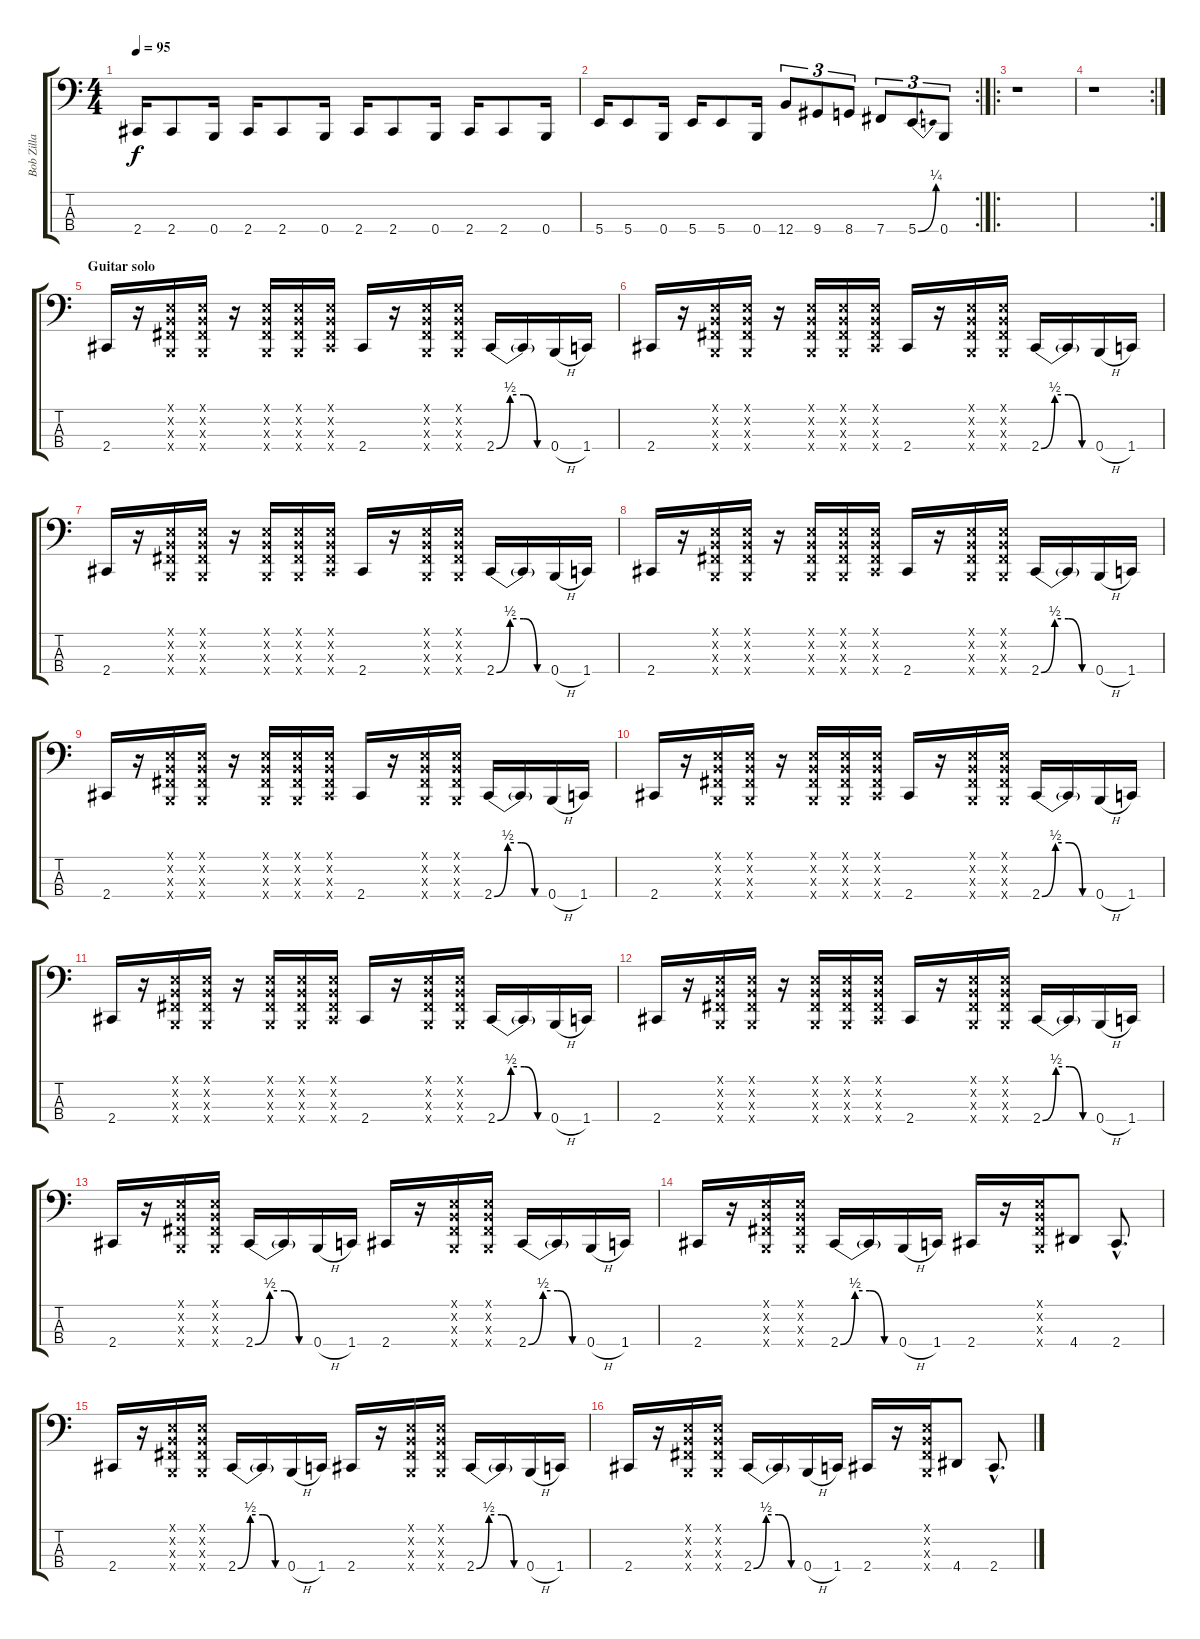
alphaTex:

\track ("Bob Zilla (Bass)" "Bob Zilla ") {instrument electricbasspick}
\staff {score tabs}
\tuning (E2 B1 Gb1 B0) {hide}
\ts (4 4)
\tempo 95
\clef f4
\ks c
2.4.16{dy f} 2.4.8 0.4.16 2.4.16 2.4.8 0.4.16 2.4.16 2.4.8 0.4.16 2.4.16 2.4.8 0.4.16 |
\rc 2
5.4.16 5.4.8 0.4.16 5.4.16 5.4.8 0.4.16 12.4.8{tu (3 2)} 9.4.8{tu (3 2)} 8.4.8{tu (3 2)} 7.4.8{tu (3 2)} 5.4{be (bend 0 0 60 1)}.8{tu (3 2)} 0.4.8{tu (3 2)} |
\ro
r.1 |
\rc 2
r.1 |
\section ("" "Guitar solo")
2.4.16 r.16 (0.1{x} 0.2{x} 0.3{x} 0.4{x}).16 (0.1{x} 0.2{x} 0.3{x} 0.4{x}).16 r.16 (0.1{x} 0.2{x} 0.3{x} 0.4{x}).16 (0.1{x} 0.2{x} 0.3{x} 0.4{x}).16 (0.1{x} 0.2{x} 0.3{x} 2.4{x}).16 2.4.16 r.16 (0.1{x} 0.2{x} 0.3{x} 0.4{x}).16 (0.1{x} 0.2{x} 0.3{x} 0.4{x}).16 2.4{be (custom 0 0 15 2 30 2 45 0 60 0)}.16 2.4{t}.16 0.4{h}.16 1.4.16 |
2.4.16 r.16 (0.1{x} 0.2{x} 0.3{x} 0.4{x}).16 (0.1{x} 0.2{x} 0.3{x} 0.4{x}).16 r.16 (0.1{x} 0.2{x} 0.3{x} 0.4{x}).16 (0.1{x} 0.2{x} 0.3{x} 0.4{x}).16 (0.1{x} 0.2{x} 0.3{x} 2.4{x}).16 2.4.16 r.16 (0.1{x} 0.2{x} 0.3{x} 0.4{x}).16 (0.1{x} 0.2{x} 0.3{x} 0.4{x}).16 2.4{be (custom 0 0 15 2 30 2 45 0 60 0)}.16 2.4{t}.16 0.4{h}.16 1.4.16 |
2.4.16 r.16 (0.1{x} 0.2{x} 0.3{x} 0.4{x}).16 (0.1{x} 0.2{x} 0.3{x} 0.4{x}).16 r.16 (0.1{x} 0.2{x} 0.3{x} 0.4{x}).16 (0.1{x} 0.2{x} 0.3{x} 0.4{x}).16 (0.1{x} 0.2{x} 0.3{x} 2.4{x}).16 2.4.16 r.16 (0.1{x} 0.2{x} 0.3{x} 0.4{x}).16 (0.1{x} 0.2{x} 0.3{x} 0.4{x}).16 2.4{be (custom 0 0 15 2 30 2 45 0 60 0)}.16 2.4{t}.16 0.4{h}.16 1.4.16 |
2.4.16 r.16 (0.1{x} 0.2{x} 0.3{x} 0.4{x}).16 (0.1{x} 0.2{x} 0.3{x} 0.4{x}).16 r.16 (0.1{x} 0.2{x} 0.3{x} 0.4{x}).16 (0.1{x} 0.2{x} 0.3{x} 0.4{x}).16 (0.1{x} 0.2{x} 0.3{x} 2.4{x}).16 2.4.16 r.16 (0.1{x} 0.2{x} 0.3{x} 0.4{x}).16 (0.1{x} 0.2{x} 0.3{x} 0.4{x}).16 2.4{be (custom 0 0 15 2 30 2 45 0 60 0)}.16 2.4{t}.16 0.4{h}.16 1.4.16 |
2.4.16 r.16 (0.1{x} 0.2{x} 0.3{x} 0.4{x}).16 (0.1{x} 0.2{x} 0.3{x} 0.4{x}).16 r.16 (0.1{x} 0.2{x} 0.3{x} 0.4{x}).16 (0.1{x} 0.2{x} 0.3{x} 0.4{x}).16 (0.1{x} 0.2{x} 0.3{x} 2.4{x}).16 2.4.16 r.16 (0.1{x} 0.2{x} 0.3{x} 0.4{x}).16 (0.1{x} 0.2{x} 0.3{x} 0.4{x}).16 2.4{be (custom 0 0 15 2 30 2 45 0 60 0)}.16 2.4{t}.16 0.4{h}.16 1.4.16 |
2.4.16 r.16 (0.1{x} 0.2{x} 0.3{x} 0.4{x}).16 (0.1{x} 0.2{x} 0.3{x} 0.4{x}).16 r.16 (0.1{x} 0.2{x} 0.3{x} 0.4{x}).16 (0.1{x} 0.2{x} 0.3{x} 0.4{x}).16 (0.1{x} 0.2{x} 0.3{x} 2.4{x}).16 2.4.16 r.16 (0.1{x} 0.2{x} 0.3{x} 0.4{x}).16 (0.1{x} 0.2{x} 0.3{x} 0.4{x}).16 2.4{be (custom 0 0 15 2 30 2 45 0 60 0)}.16 2.4{t}.16 0.4{h}.16 1.4.16 |
2.4.16 r.16 (0.1{x} 0.2{x} 0.3{x} 0.4{x}).16 (0.1{x} 0.2{x} 0.3{x} 0.4{x}).16 r.16 (0.1{x} 0.2{x} 0.3{x} 0.4{x}).16 (0.1{x} 0.2{x} 0.3{x} 0.4{x}).16 (0.1{x} 0.2{x} 0.3{x} 2.4{x}).16 2.4.16 r.16 (0.1{x} 0.2{x} 0.3{x} 0.4{x}).16 (0.1{x} 0.2{x} 0.3{x} 0.4{x}).16 2.4{be (custom 0 0 15 2 30 2 45 0 60 0)}.16 2.4{t}.16 0.4{h}.16 1.4.16 |
2.4.16 r.16 (0.1{x} 0.2{x} 0.3{x} 0.4{x}).16 (0.1{x} 0.2{x} 0.3{x} 0.4{x}).16 r.16 (0.1{x} 0.2{x} 0.3{x} 0.4{x}).16 (0.1{x} 0.2{x} 0.3{x} 0.4{x}).16 (0.1{x} 0.2{x} 0.3{x} 2.4{x}).16 2.4.16 r.16 (0.1{x} 0.2{x} 0.3{x} 0.4{x}).16 (0.1{x} 0.2{x} 0.3{x} 0.4{x}).16 2.4{be (custom 0 0 15 2 30 2 45 0 60 0)}.16 2.4{t}.16 0.4{h}.16 1.4.16 |
2.4.16 r.16 (0.1{x} 0.2{x} 0.3{x} 0.4{x}).16 (0.1{x} 0.2{x} 0.3{x} 0.4{x}).16 2.4{be (custom 0 0 15 2 30 2 45 0 60 0)}.16 2.4{t}.16 0.4{h}.16 1.4.16 2.4.16 r.16 (0.1{x} 0.2{x} 0.3{x} 0.4{x}).16 (0.1{x} 0.2{x} 0.3{x} 0.4{x}).16 2.4{be (custom 0 0 15 2 30 2 45 0 60 0)}.16 2.4{t}.16 0.4{h}.16 1.4.16 |
2.4.16 r.16 (0.1{x} 0.2{x} 0.3{x} 0.4{x}).16 (0.1{x} 0.2{x} 0.3{x} 0.4{x}).16 2.4{be (custom 0 0 15 2 30 2 45 0 60 0)}.16 2.4{t}.16 0.4{h}.16 1.4.16 2.4.16 r.16 (0.1{x} 0.2{x} 0.3{x} 0.4{x}).16 4.4.8 2.4{hac}.8{d} |
2.4.16 r.16 (0.1{x} 0.2{x} 0.3{x} 0.4{x}).16 (0.1{x} 0.2{x} 0.3{x} 0.4{x}).16 2.4{be (custom 0 0 15 2 30 2 45 0 60 0)}.16 2.4{t}.16 0.4{h}.16 1.4.16 2.4.16 r.16 (0.1{x} 0.2{x} 0.3{x} 0.4{x}).16 (0.1{x} 0.2{x} 0.3{x} 0.4{x}).16 2.4{be (custom 0 0 15 2 30 2 45 0 60 0)}.16 2.4{t}.16 0.4{h}.16 1.4.16 |
2.4.16 r.16 (0.1{x} 0.2{x} 0.3{x} 0.4{x}).16 (0.1{x} 0.2{x} 0.3{x} 0.4{x}).16 2.4{be (custom 0 0 15 2 30 2 45 0 60 0)}.16 2.4{t}.16 0.4{h}.16 1.4.16 2.4.16 r.16 (0.1{x} 0.2{x} 0.3{x} 0.4{x}).16 4.4.8 2.4{hac}.8{d}
